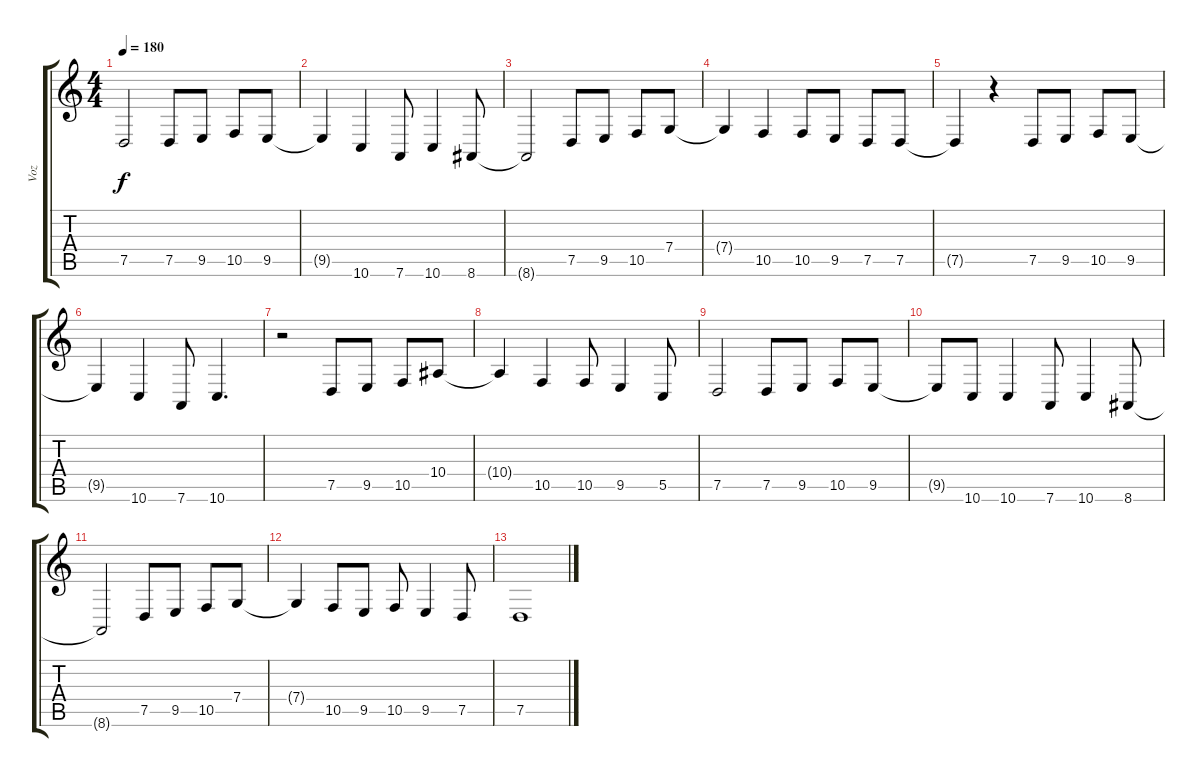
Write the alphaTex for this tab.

\track ("Voz" "Voz") {instrument viola}
\staff {score tabs}
\tuning (D4 A3 F3 C3 G2 D2) {hide}
\ts (4 4)
\tempo 180
\clef g2
\ks c
7.5.2{dy f} 7.5.8 9.5.8 10.5.8 9.5.8 |
9.5{t}.4 10.6.4 7.6.8 10.6.4 8.6.8 |
8.6{t}.2 7.5.8 9.5.8 10.5.8 7.4.8 |
7.4{t}.4 10.5.4 10.5.8 9.5.8 7.5.8 7.5.8 |
7.5{t}.4 r.4 7.5.8 9.5.8 10.5.8 9.5.8 |
9.5{t}.4 10.6.4 7.6.8 10.6.4{d} |
r.2 7.5.8 9.5.8 10.5.8 10.4.8 |
10.4{t}.4 10.5.4 10.5.8 9.5.4 5.5.8 |
7.5.2 7.5.8 9.5.8 10.5.8 9.5.8 |
9.5{t}.8 10.6.8 10.6.4 7.6.8 10.6.4 8.6.8 |
8.6{t}.2 7.5.8 9.5.8 10.5.8 7.4.8 |
7.4{t}.4 10.5.8 9.5.8 10.5.8 9.5.4 7.5.8 |
7.5.1
